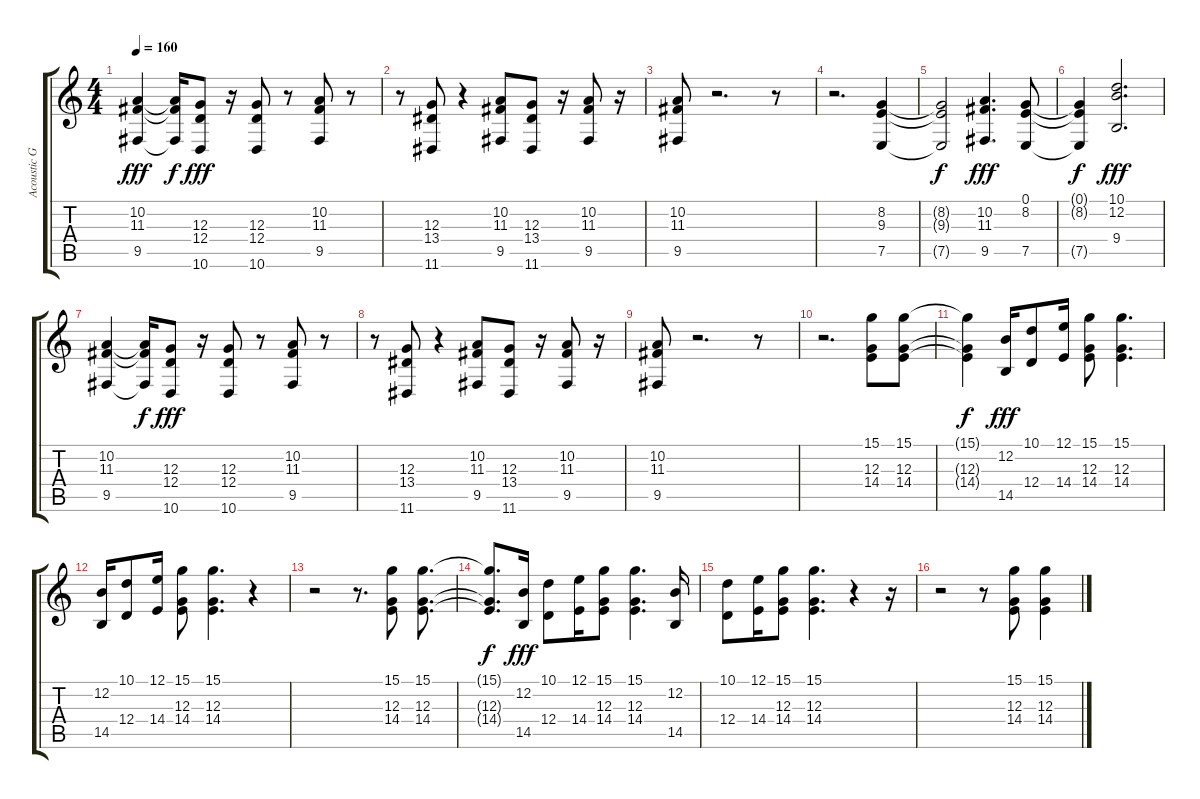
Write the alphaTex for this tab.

\track ("Acoustic Grand Piano" "Acoustic G") {instrument acousticgrandpiano}
\staff {score tabs}
\tuning (E4 B3 G3 D3 A2 E2) {hide}
\ts (4 4)
\tempo 160
\clef g2
\ks c
(10.2 11.3 9.5).4{dy fff} (10.2{t} 11.3{t} 9.5{t}).16{dy f} (12.3 12.4 10.6).8{dy fff} r.16 (12.3 12.4 10.6).8 r.8 (10.2 11.3 9.5).8 r.8 |
r.8 (12.3 13.4 11.6).8 r.4 (10.2 11.3 9.5).8 (12.3 13.4 11.6).8 r.16 (10.2 11.3 9.5).8 r.16 |
(10.2 11.3 9.5).8 r.2{d} r.8 |
r.2{d} (8.2 9.3 7.5).4 |
(8.2{t} 9.3{t} 7.5{t}).2{dy f} (10.2 11.3 9.5).4{d dy fff} (0.1 8.2 7.5).8 |
(0.1{t} 8.2{t} 7.5{t}).4{dy f} (10.1 12.2 9.4).2{d dy fff} |
(10.2 11.3 9.5).4 (10.2{t} 11.3{t} 9.5{t}).16{dy f} (12.3 12.4 10.6).8{dy fff} r.16 (12.3 12.4 10.6).8 r.8 (10.2 11.3 9.5).8 r.8 |
r.8 (12.3 13.4 11.6).8 r.4 (10.2 11.3 9.5).8 (12.3 13.4 11.6).8 r.16 (10.2 11.3 9.5).8 r.16 |
(10.2 11.3 9.5).8 r.2{d} r.8 |
r.2{d} (15.1 12.3 14.4).8 (15.1 12.3 14.4).8 |
(15.1{t} 12.3{t} 14.4{t}).4{dy f} (12.2 14.5).16{dy fff} (10.1 12.4).8 (12.1 14.4).16 (15.1 12.3 14.4).8 (15.1 12.3 14.4).4{d} |
(12.2 14.5).16 (10.1 12.4).8 (12.1 14.4).16 (15.1 12.3 14.4).8 (15.1 12.3 14.4).4{d} r.4 |
r.2 r.8{d} (15.1 12.3 14.4).8 (15.1 12.3 14.4).8{d} |
(15.1{t} 12.3{t} 14.4{t}).8{d dy f} (12.2 14.5).16{dy fff} (10.1 12.4).8 (12.1 14.4).16 (15.1 12.3 14.4).8 (15.1 12.3 14.4).4{d} (12.2 14.5).16 |
(10.1 12.4).8 (12.1 14.4).16 (15.1 12.3 14.4).8 (15.1 12.3 14.4).4{d} r.4 r.16 |
r.2 r.8 (15.1 12.3 14.4).8 (15.1 12.3 14.4).4
